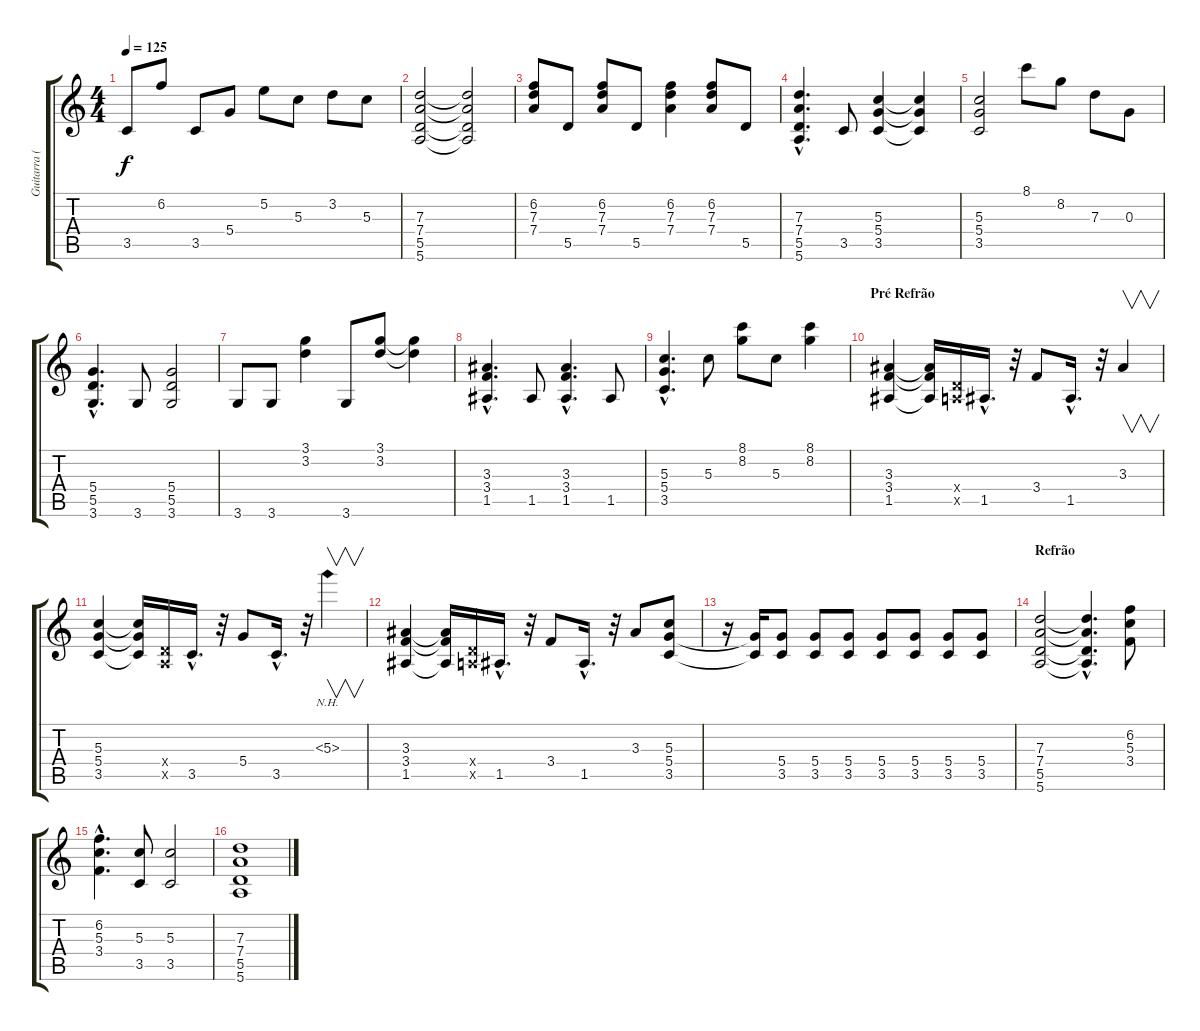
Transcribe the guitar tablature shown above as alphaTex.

\track ("Guitarra (Paul Gilbert)" "Guitarra (") {instrument distortionguitar}
\staff {score tabs}
\tuning (E4 B3 G3 D3 A2 E2) {hide}
\ts (4 4)
\tempo 125
\clef g2
\ks c
3.5.8{dy f} 6.2.8 3.5.8 5.4.8 5.2.8 5.3.8 3.2.8 5.3.8 |
(7.3 7.4 5.5 5.6).2 (7.3{t} 7.4{t} 5.5{t} 5.6{t}).2 |
(6.2 7.3 7.4).8 5.5.8 (6.2 7.3 7.4).8 5.5.8 (6.2 7.3 7.4).4 (6.2 7.3 7.4).8 5.5.8 |
(7.3{hac} 7.4{hac} 5.5{hac} 5.6{hac}).4{d} 3.5.8 (5.3 5.4 3.5).4 (5.3{t} 5.4{t} 3.5{t}).4 |
(5.3 5.4 3.5).2 8.1.8 8.2.8 7.3.8 0.3.8 |
(5.4{hac} 5.5{hac} 3.6{hac}).4{d} 3.6.8 (5.4 5.5 3.6).2 |
3.6.8 3.6.8 (3.1 3.2).4 3.6.8 (3.1 3.2).8 (3.1{t} 3.2{t}).4 |
(3.3{hac} 3.4{hac} 1.5{hac}).4{d} 1.5.8 (3.3{hac} 3.4{hac} 1.5{hac}).4{d} 1.5.8 |
(5.3{hac} 5.4{hac} 3.5{hac}).4{d} 5.3.8 (8.1 8.2).8 5.3.8 (8.1 8.2).4 |
\section ("" "Pré Refrão")
(3.3 3.4 1.5).4 (3.3{t} 3.4{t} 1.5{t}).16 (0.4{x} 0.5{x}).16 1.5{hac}.16{d} r.32 3.4.8 1.5{hac}.16{d} r.32 3.3.4{v} |
(5.3 5.4 3.5).4 (5.3{t} 5.4{t} 3.5{t}).16 (0.4{x} 0.5{x}).16 3.5{hac}.16{d} r.32 5.4.8 3.5{hac}.16{d} r.32 5.3{nh}.4{v} |
(3.3 3.4 1.5).4 (3.3{t} 3.4{t} 1.5{t}).16 (0.4{x} 0.5{x}).16 1.5{hac}.16{d} r.32 3.4.8 1.5{hac}.16{d} r.32 3.3.8 (5.3 5.4 3.5).8 |
r.16{volume 6} (5.4{t} 3.5{t}).16{volume 13} (5.4 3.5).8 (5.4 3.5).8 (5.4 3.5).8 (5.4 3.5).8 (5.4 3.5).8 (5.4 3.5).8 (5.4 3.5).8 |
\section ("" "Refrão")
(7.3 7.4 5.5 5.6).2 (7.3{hac t} 7.4{hac t} 5.5{hac t} 5.6{hac t}).4{d} (6.2 5.3 3.4).8 |
(6.2{hac} 5.3{hac} 3.4{hac}).4{d} (5.3 3.5).8 (5.3 3.5).2 |
(7.3 7.4 5.5 5.6).1
